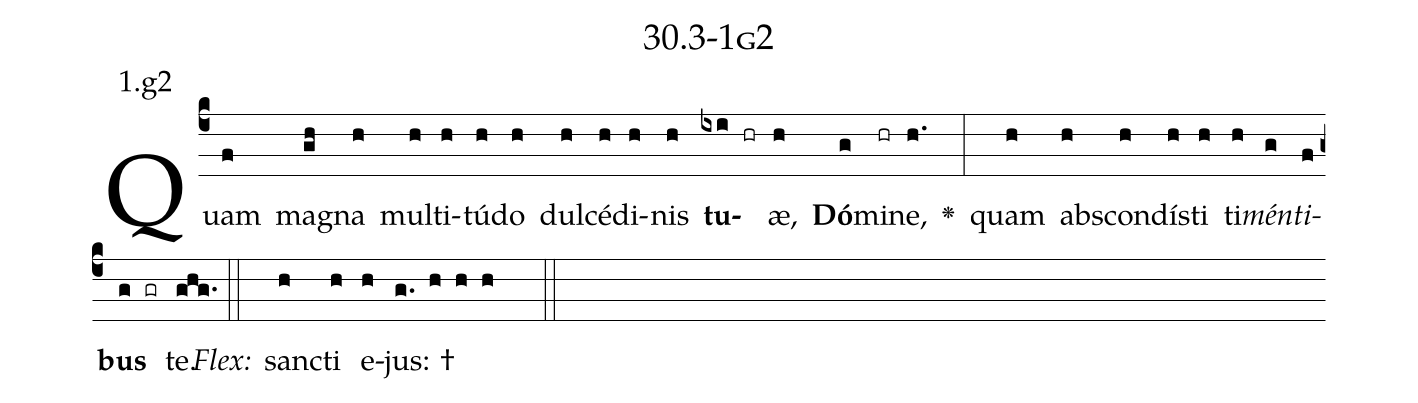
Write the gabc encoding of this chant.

name: 30.3-1g2;
annotation: 1.g2;
%%
(c4)Quam(f) ma(gh)gna(h) mul(h)ti(h)tú(h)do(h) dul(h)cé(h)di(h)nis(h) <b>tu</b>(ixi hr)æ,(h) <b>Dó</b>(g)mi(hr)ne,(h.) <v>\greheightstar</v>(:) quam(h) abs(h)con(h)dís(h)ti(h) ti(h)<i>mén</i>(g)<i>ti</i>(f)<b>bus</b>(g gr) te.(ghg.) (::)
<i>Flex:</i>()  sanc(h)ti(h) e(h)jus: †(g. h h h  ::)

%E(h) u(h) o(g) u(f) a(g) e.(ghg.) (::)
